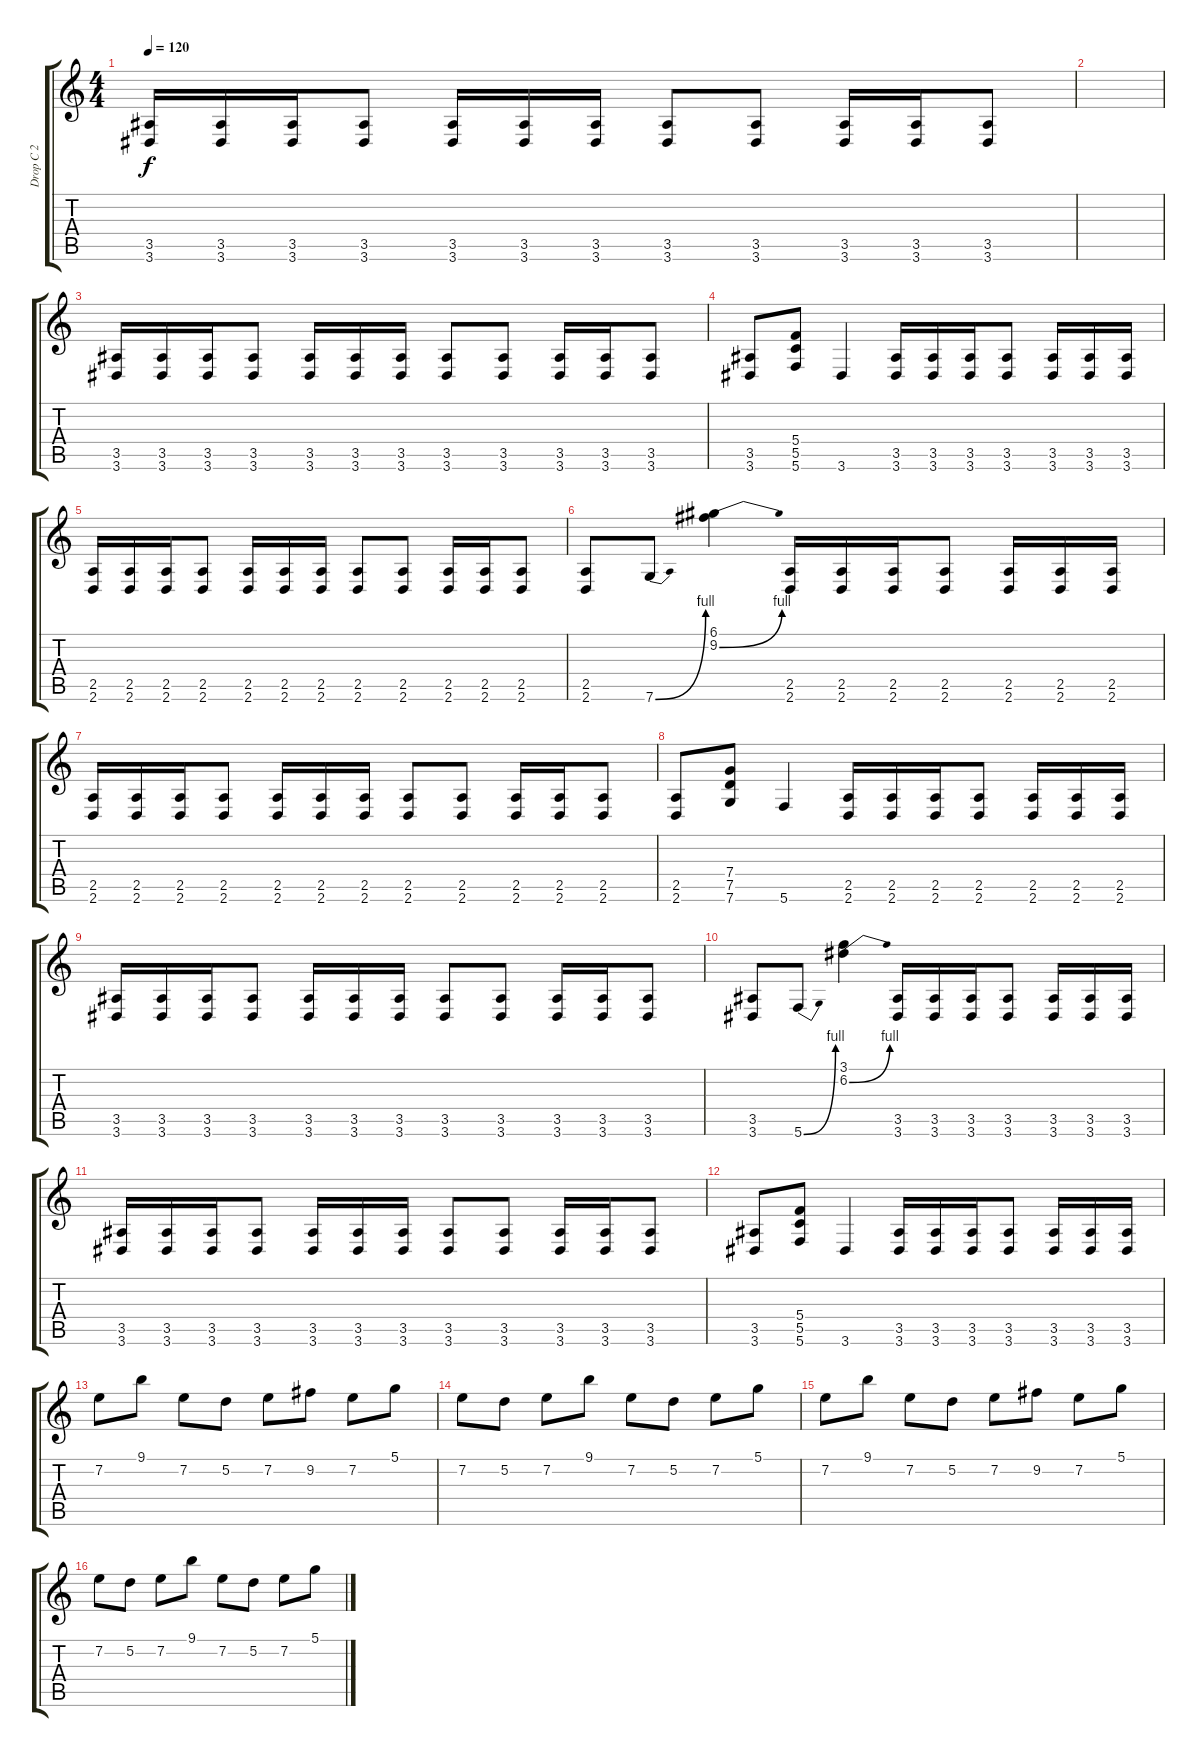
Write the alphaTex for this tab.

\track ("Drop C 2" "Drop C 2") {instrument distortionguitar}
\staff {score tabs}
\tuning (D4 A3 F3 C3 G2 C2) {hide}
\ts (4 4)
\tempo 120
\clef g2
\ks c
(3.5 3.6).16{dy f} (3.5 3.6).16 (3.5 3.6).16 (3.5 3.6).8 (3.5 3.6).16 (3.5 3.6).16 (3.5 3.6).16 (3.5 3.6).8 (3.5 3.6).8 (3.5 3.6).16 (3.5 3.6).16 (3.5 3.6).8 |
|
(3.5 3.6).16 (3.5 3.6).16 (3.5 3.6).16 (3.5 3.6).8 (3.5 3.6).16 (3.5 3.6).16 (3.5 3.6).16 (3.5 3.6).8 (3.5 3.6).8 (3.5 3.6).16 (3.5 3.6).16 (3.5 3.6).8 |
(3.5 3.6).8 (5.4 5.5 5.6).8 3.6.4 (3.5 3.6).16 (3.5 3.6).16 (3.5 3.6).16 (3.5 3.6).8 (3.5 3.6).16 (3.5 3.6).16 (3.5 3.6).16 |
(2.5 2.6).16 (2.5 2.6).16 (2.5 2.6).16 (2.5 2.6).8 (2.5 2.6).16 (2.5 2.6).16 (2.5 2.6).16 (2.5 2.6).8 (2.5 2.6).8 (2.5 2.6).16 (2.5 2.6).16 (2.5 2.6).8 |
(2.5 2.6).8 7.6{be (bend 0 0 60 4)}.8 (6.1 9.2{be (bend 0 0 60 4)}).4 (2.5 2.6).16 (2.5 2.6).16 (2.5 2.6).16 (2.5 2.6).8 (2.5 2.6).16 (2.5 2.6).16 (2.5 2.6).16 |
(2.5 2.6).16 (2.5 2.6).16 (2.5 2.6).16 (2.5 2.6).8 (2.5 2.6).16 (2.5 2.6).16 (2.5 2.6).16 (2.5 2.6).8 (2.5 2.6).8 (2.5 2.6).16 (2.5 2.6).16 (2.5 2.6).8 |
(2.5 2.6).8 (7.4 7.5 7.6).8 5.6.4 (2.5 2.6).16 (2.5 2.6).16 (2.5 2.6).16 (2.5 2.6).8 (2.5 2.6).16 (2.5 2.6).16 (2.5 2.6).16 |
(3.5 3.6).16 (3.5 3.6).16 (3.5 3.6).16 (3.5 3.6).8 (3.5 3.6).16 (3.5 3.6).16 (3.5 3.6).16 (3.5 3.6).8 (3.5 3.6).8 (3.5 3.6).16 (3.5 3.6).16 (3.5 3.6).8 |
(3.5 3.6).8 5.6{be (bend 0 0 60 4)}.8 (3.1 6.2{be (bend 0 0 60 4)}).4 (3.5 3.6).16 (3.5 3.6).16 (3.5 3.6).16 (3.5 3.6).8 (3.5 3.6).16 (3.5 3.6).16 (3.5 3.6).16 |
(3.5 3.6).16 (3.5 3.6).16 (3.5 3.6).16 (3.5 3.6).8 (3.5 3.6).16 (3.5 3.6).16 (3.5 3.6).16 (3.5 3.6).8 (3.5 3.6).8 (3.5 3.6).16 (3.5 3.6).16 (3.5 3.6).8 |
(3.5 3.6).8 (5.4 5.5 5.6).8 3.6.4 (3.5 3.6).16 (3.5 3.6).16 (3.5 3.6).16 (3.5 3.6).8 (3.5 3.6).16 (3.5 3.6).16 (3.5 3.6).16 |
7.2.8 9.1.8 7.2.8 5.2.8 7.2.8 9.2.8 7.2.8 5.1.8 |
7.2.8 5.2.8 7.2.8 9.1.8 7.2.8 5.2.8 7.2.8 5.1.8 |
7.2.8 9.1.8 7.2.8 5.2.8 7.2.8 9.2.8 7.2.8 5.1.8 |
7.2.8 5.2.8 7.2.8 9.1.8 7.2.8 5.2.8 7.2.8 5.1.8
